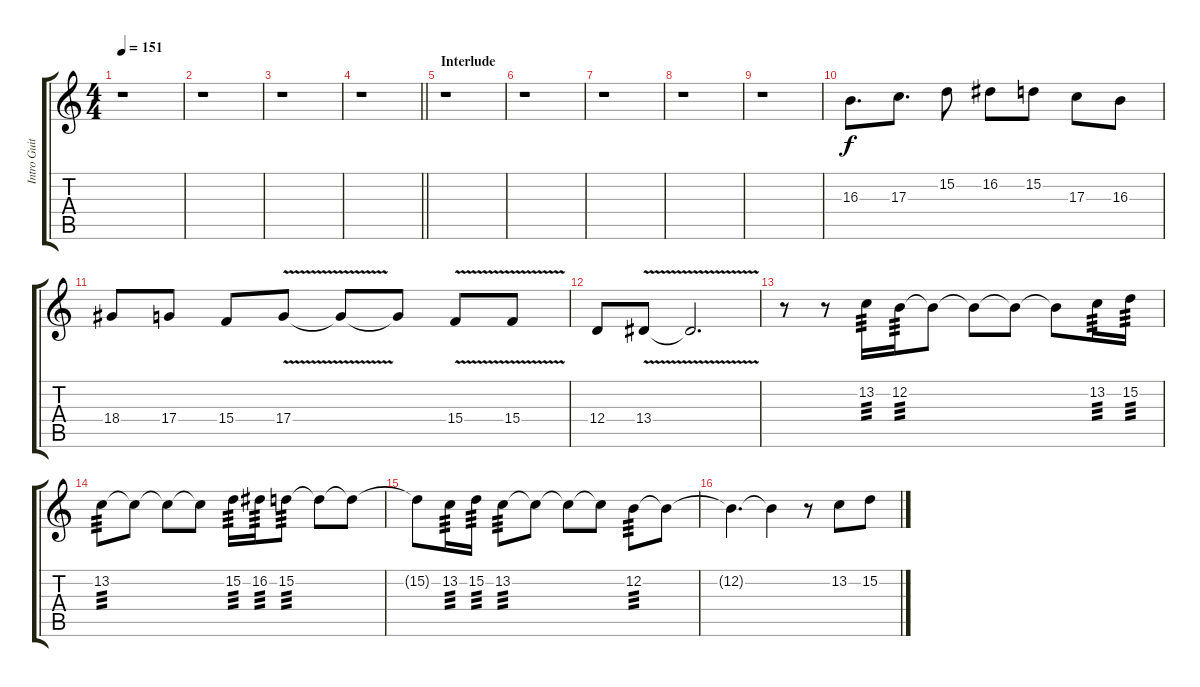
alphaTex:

\track ("Intro Guitar 1" "Intro Guit") {instrument koto}
\staff {score tabs}
\tuning (E4 B3 G3 D3 A2 D2) {hide}
\ts (4 4)
\tempo 151
\clef g2
\ks c
r.1{dy f} |
r.1 |
r.1 |
\barLineRight lightlight
r.1 |
\section ("" "Interlude")
r.1 |
r.1 |
r.1 |
r.1 |
r.1 |
16.3.8{d} 17.3.8{d} 15.2.8 16.2.8 15.2.8 17.3.8 16.3.8 |
18.4.8 17.4.8 15.4.8 17.4{v}.8 17.4{t}.8 17.4{t}.8 15.4{v}.8 15.4{v}.8 |
12.4.8 13.4{v}.8 13.4{t}.2{d} |
r.8 r.8 13.2.16{tp 3} 12.2.16{tp 3} 12.2{t}.8 12.2{t}.8 12.2{t}.8 12.2{t}.8 13.2.16{tp 3} 15.2.16{tp 3} |
13.2.8{tp 3} 13.2{t}.8 13.2{t}.8 13.2{t}.8 15.2.16{tp 3} 16.2.16{tp 3} 15.2.8{tp 3} 15.2{t}.8 15.2{t}.8 |
15.2{t}.8 13.2.16{tp 3} 15.2.16{tp 3} 13.2.8{tp 3} 13.2{t}.8 13.2{t}.8 13.2{t}.8 12.2.8{tp 3} 12.2{t}.8 |
12.2{t}.4{d} 12.2{t}.4 r.8 13.2.8 15.2.8
